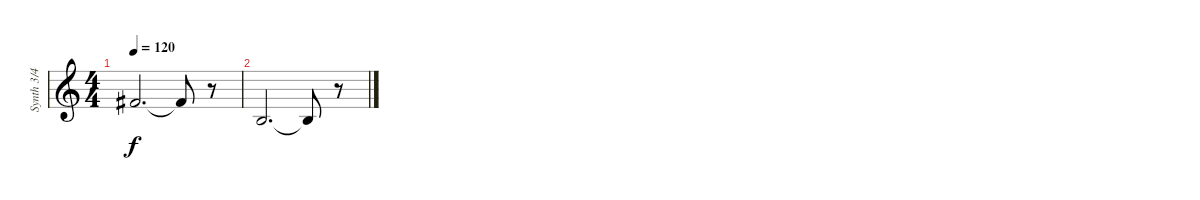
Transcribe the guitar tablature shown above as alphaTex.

\track ("Synth 3/4 (Strings)" "Synth 3/4 ") {instrument stringensemble1}
\staff {score}
\tuning (E4 B3 G3 D3 A2 E2) {hide}
\ts (4 4)
\tempo 120
\clef g2
\ks c
2.1.2{d dy f} 2.1{t}.8 r.8 |
0.2.2{d} 0.2{t}.8 r.8
